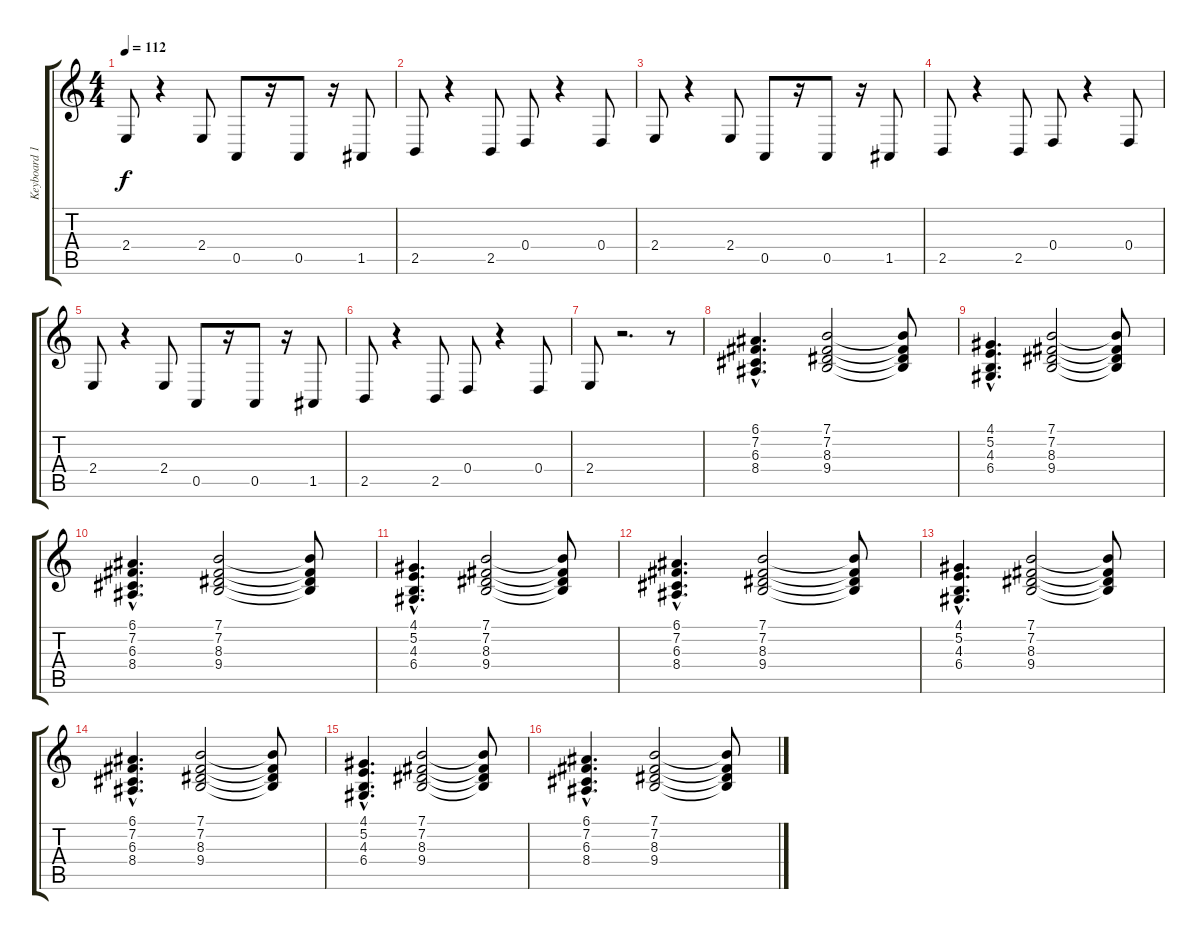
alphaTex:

\track ("Keyboard 1" "Keyboard 1") {instrument acousticgrandpiano}
\staff {score tabs}
\tuning (E4 B3 G3 D3 A2 E2) {hide}
\ts (4 4)
\tempo 112
\clef g2
\ks c
2.4.8{dy f} r.4 2.4.8 0.5.8 r.16 0.5.8 r.16 1.5.8 |
2.5.8 r.4 2.5.8 0.4.8 r.4 0.4.8 |
2.4.8 r.4 2.4.8 0.5.8 r.16 0.5.8 r.16 1.5.8 |
2.5.8 r.4 2.5.8 0.4.8 r.4 0.4.8 |
2.4.8 r.4 2.4.8 0.5.8 r.16 0.5.8 r.16 1.5.8 |
2.5.8 r.4 2.5.8 0.4.8 r.4 0.4.8 |
2.4.8 r.2{d} r.8 |
(6.1{hac} 7.2{hac} 6.3{hac} 8.4{hac}).4{d} (7.1 7.2 8.3 9.4).2 (7.1{t} 7.2{t} 8.3{t} 9.4{t}).8 |
(4.1{hac} 5.2{hac} 4.3{hac} 6.4{hac}).4{d} (7.1 7.2 8.3 9.4).2 (7.1{t} 7.2{t} 8.3{t} 9.4{t}).8 |
(6.1{hac} 7.2{hac} 6.3{hac} 8.4{hac}).4{d} (7.1 7.2 8.3 9.4).2 (7.1{t} 7.2{t} 8.3{t} 9.4{t}).8 |
(4.1{hac} 5.2{hac} 4.3{hac} 6.4{hac}).4{d} (7.1 7.2 8.3 9.4).2 (7.1{t} 7.2{t} 8.3{t} 9.4{t}).8 |
(6.1{hac} 7.2{hac} 6.3{hac} 8.4{hac}).4{d} (7.1 7.2 8.3 9.4).2 (7.1{t} 7.2{t} 8.3{t} 9.4{t}).8 |
(4.1{hac} 5.2{hac} 4.3{hac} 6.4{hac}).4{d} (7.1 7.2 8.3 9.4).2 (7.1{t} 7.2{t} 8.3{t} 9.4{t}).8 |
(6.1{hac} 7.2{hac} 6.3{hac} 8.4{hac}).4{d} (7.1 7.2 8.3 9.4).2 (7.1{t} 7.2{t} 8.3{t} 9.4{t}).8 |
(4.1{hac} 5.2{hac} 4.3{hac} 6.4{hac}).4{d} (7.1 7.2 8.3 9.4).2 (7.1{t} 7.2{t} 8.3{t} 9.4{t}).8 |
(6.1{hac} 7.2{hac} 6.3{hac} 8.4{hac}).4{d} (7.1 7.2 8.3 9.4).2 (7.1{t} 7.2{t} 8.3{t} 9.4{t}).8
